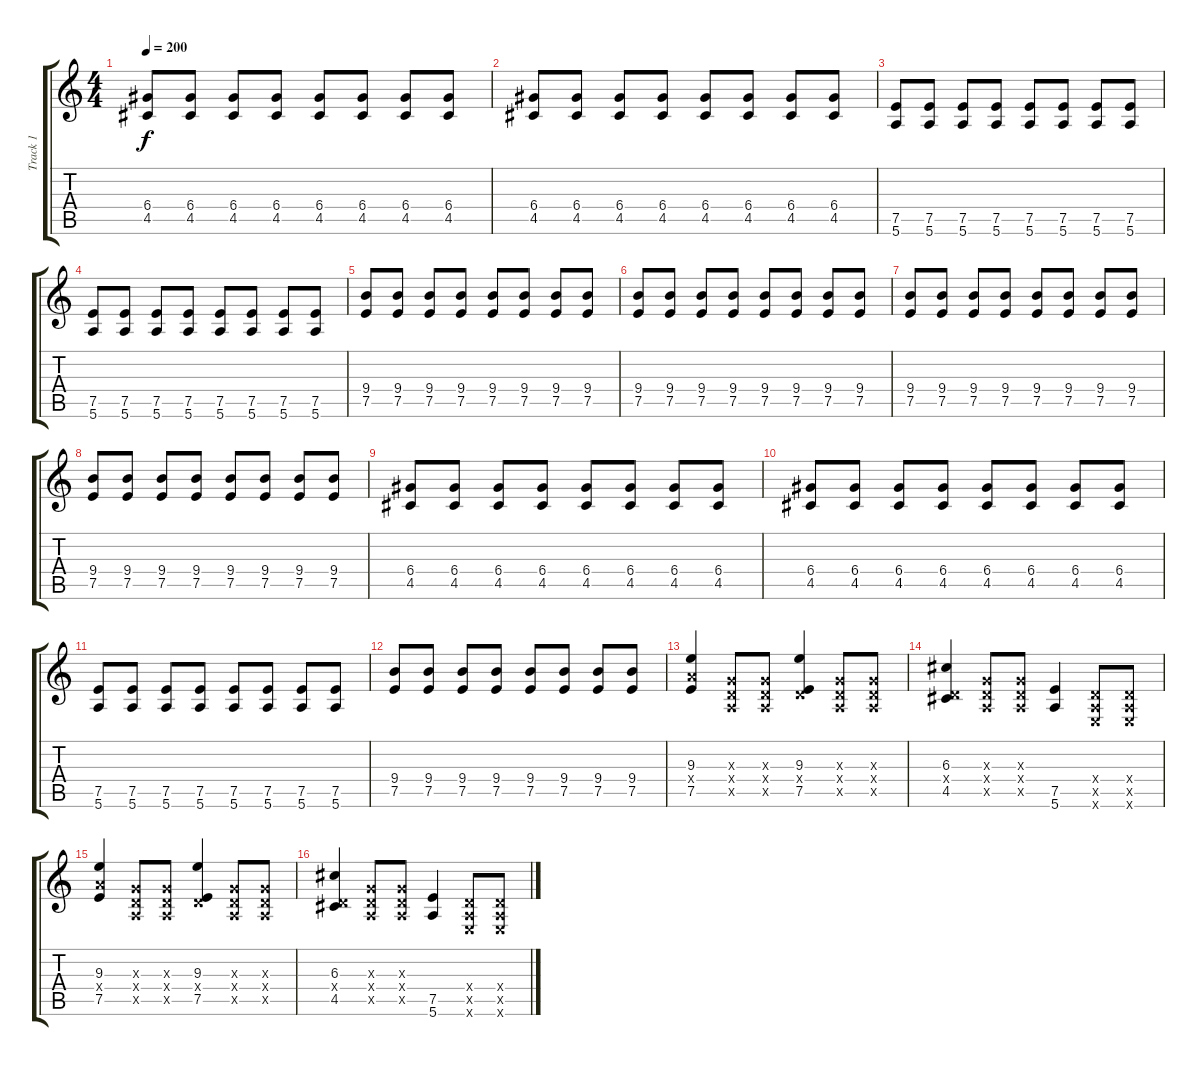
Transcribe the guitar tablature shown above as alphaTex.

\track ("Track 1" "Track 1") {instrument distortionguitar}
\staff {score tabs}
\tuning (E4 B3 G3 D3 A2 E2) {hide}
\ts (4 4)
\tempo 200
\clef g2
\ks c
(6.4 4.5).8{dy f} (6.4 4.5).8 (6.4 4.5).8 (6.4 4.5).8 (6.4 4.5).8 (6.4 4.5).8 (6.4 4.5).8 (6.4 4.5).8 |
(6.4 4.5).8 (6.4 4.5).8 (6.4 4.5).8 (6.4 4.5).8 (6.4 4.5).8 (6.4 4.5).8 (6.4 4.5).8 (6.4 4.5).8 |
(7.5 5.6).8 (7.5 5.6).8 (7.5 5.6).8 (7.5 5.6).8 (7.5 5.6).8 (7.5 5.6).8 (7.5 5.6).8 (7.5 5.6).8 |
(7.5 5.6).8 (7.5 5.6).8 (7.5 5.6).8 (7.5 5.6).8 (7.5 5.6).8 (7.5 5.6).8 (7.5 5.6).8 (7.5 5.6).8 |
(9.4 7.5).8 (9.4 7.5).8 (9.4 7.5).8 (9.4 7.5).8 (9.4 7.5).8 (9.4 7.5).8 (9.4 7.5).8 (9.4 7.5).8 |
(9.4 7.5).8 (9.4 7.5).8 (9.4 7.5).8 (9.4 7.5).8 (9.4 7.5).8 (9.4 7.5).8 (9.4 7.5).8 (9.4 7.5).8 |
(9.4 7.5).8 (9.4 7.5).8 (9.4 7.5).8 (9.4 7.5).8 (9.4 7.5).8 (9.4 7.5).8 (9.4 7.5).8 (9.4 7.5).8 |
(9.4 7.5).8 (9.4 7.5).8 (9.4 7.5).8 (9.4 7.5).8 (9.4 7.5).8 (9.4 7.5).8 (9.4 7.5).8 (9.4 7.5).8 |
(6.4 4.5).8 (6.4 4.5).8 (6.4 4.5).8 (6.4 4.5).8 (6.4 4.5).8 (6.4 4.5).8 (6.4 4.5).8 (6.4 4.5).8 |
(6.4 4.5).8 (6.4 4.5).8 (6.4 4.5).8 (6.4 4.5).8 (6.4 4.5).8 (6.4 4.5).8 (6.4 4.5).8 (6.4 4.5).8 |
(7.5 5.6).8 (7.5 5.6).8 (7.5 5.6).8 (7.5 5.6).8 (7.5 5.6).8 (7.5 5.6).8 (7.5 5.6).8 (7.5 5.6).8 |
(9.4 7.5).8 (9.4 7.5).8 (9.4 7.5).8 (9.4 7.5).8 (9.4 7.5).8 (9.4 7.5).8 (9.4 7.5).8 (9.4 7.5).8 |
(9.3 7.4{x} 7.5).4 (0.3{x} 0.4{x} 0.5{x}).8 (0.3{x} 0.4{x} 0.5{x}).8 (9.3 0.4{x} 7.5).4 (0.3{x} 0.4{x} 0.5{x}).8 (0.3{x} 0.4{x} 0.5{x}).8 |
(6.3 0.4{x} 4.5).4 (0.3{x} 0.4{x} 0.5{x}).8 (0.3{x} 0.4{x} 0.5{x}).8 (7.5 5.6).4 (0.4{x} 0.5{x} 0.6{x}).8 (0.4{x} 0.5{x} 0.6{x}).8 |
(9.3 7.4{x} 7.5).4 (0.3{x} 0.4{x} 0.5{x}).8 (0.3{x} 0.4{x} 0.5{x}).8 (9.3 0.4{x} 7.5).4 (0.3{x} 0.4{x} 0.5{x}).8 (0.3{x} 0.4{x} 0.5{x}).8 |
(6.3 0.4{x} 4.5).4 (0.3{x} 0.4{x} 0.5{x}).8 (0.3{x} 0.4{x} 0.5{x}).8 (7.5 5.6).4 (0.4{x} 0.5{x} 0.6{x}).8 (0.4{x} 0.5{x} 0.6{x}).8
